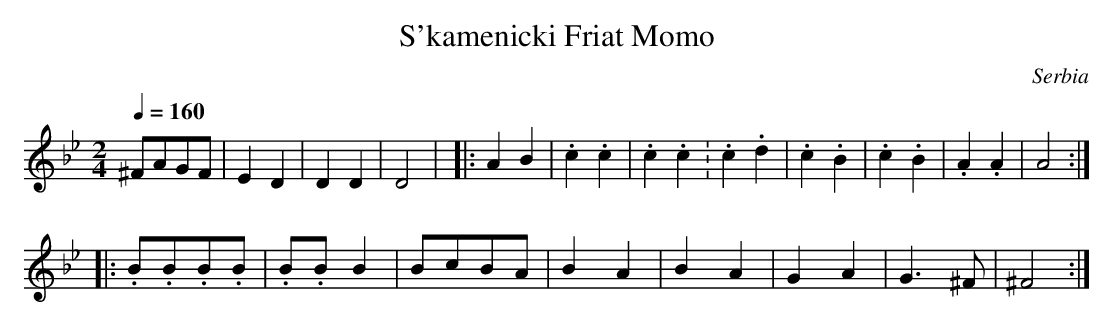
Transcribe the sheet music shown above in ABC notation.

X:1
T: S'kamenicki Friat Momo
O: Serbia
M: 2/4
L: 1/8
K: Dphr
Q: 1/4=160
^FAGF|E2D2|D2D2|D4|\
|:A2B2|.c2.c2|.c2.c2.|.c2.d2|\
.c2.B2|.c2.B2|.A2.A2|A4::
.B.B.B.B|.B.BB2|BcBA|B2A2|\
B2A2|G2A2|G3^F|^F4:|
